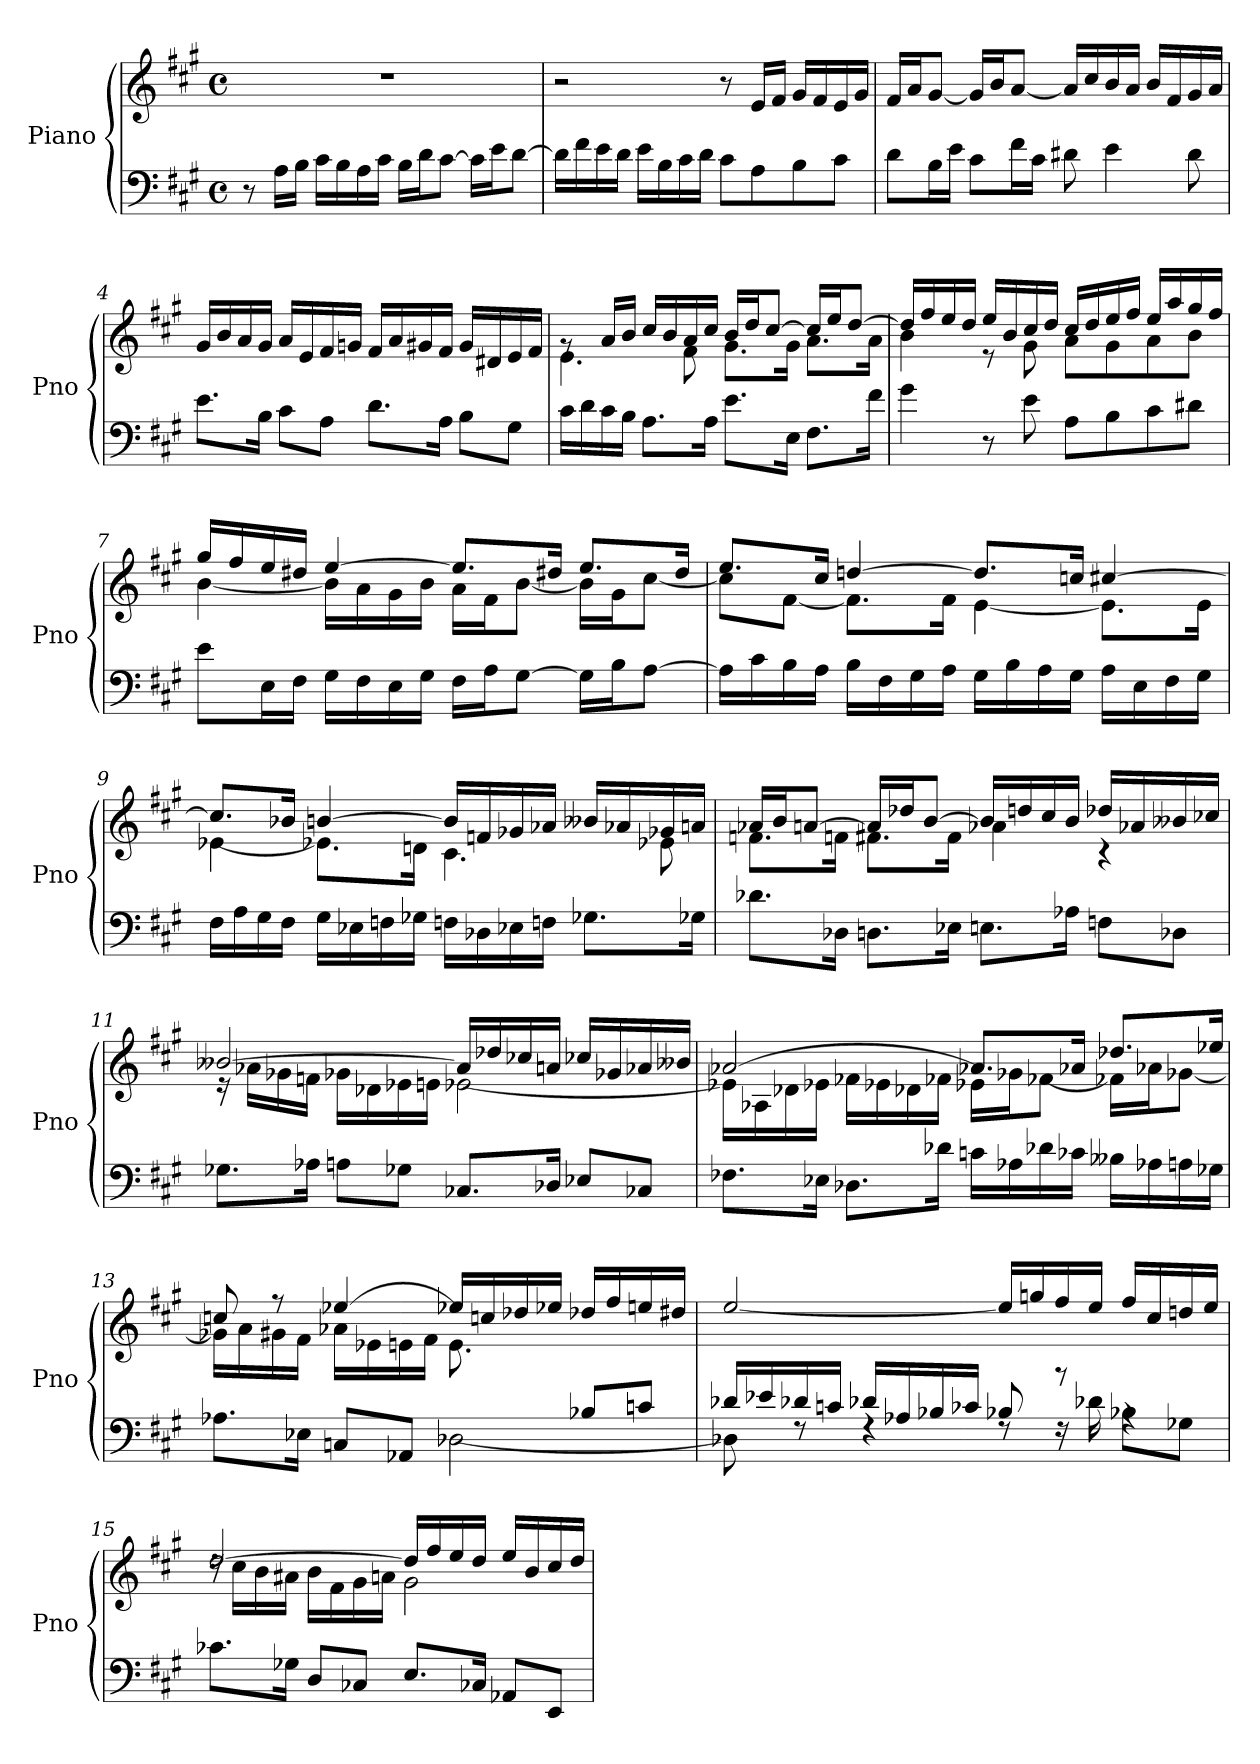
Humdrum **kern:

**kern	**kern
*part1	*part1
*staff2	*staff1
*I"Piano	*
*I'Pno	*
*clefF4	*clefG2
*k[f#c#g#]	*k[f#c#g#]
*M4/4	*M4/4
*met(c)	*met(c)
=1	=1
8r	1r
16A\LL	.
16B\JJ	.
16c#\LL	.
16B\	.
16A\	.
16c#\JJ	.
16B\LL	.
16d\J	.
[8c#\J	.
16c#\LL]	.
16e\J	.
[8d\J	.
=2	=2
16d\LL]	2r
16f#\	.
16e\	.
16d\JJ	.
16e\LL	.
16B\	.
16c#\	.
16d\JJ	.
8c#\L	8r
8A\	16e/LL
.	16f#/JJ
8B\	16g#/LL
.	16f#/
8c#\J	16e/
.	16g#/JJ
=3	=3
8d\L	16f#/LL
.	16a/J
16B\L	[8g#/J
16e\JJ	.
8c#\L	16g#/LL]
.	16b/J
16f#\L	[8a/J
16c#\JJ	.
8d#Xi\	16a/LL]
.	16cc#/
4e\	16b/
.	16a/JJ
.	16b/LL
.	16f#/
8d#i\	16g#/
.	16a/JJ
!!LO:LB:g=z
=4	=4
8.e\L	16g#/LL
.	16b/
.	16a/
16B\Jk	16g#/JJ
8c#\L	16a/LL
.	16e/
8A\J	16f#/
.	16gn/JJ
8.d\L	16f#/LL
.	16a/
.	16g#X/
16A\Jk	16f#/JJ
8B\L	16g#/LL
.	16d#X/
8G#\J	16e/
.	16f#/JJ
=5	=5
*	*^
16c#\LL	8rg	4.e\
16d\	.	.
16c#\	16a/LL	.
16B\JJ	16b/JJ	.
8.A\L	16cc#/LL	.
.	16b/	.
.	16a/	8f#\
16A\Jk	16cc#/JJ	.
8.e\L	16b/LL	8.g#\L
.	16dd/J	.
.	[8cc#/J	.
16E\Jk	.	16g#\Jk
8.F#\L	16cc#/LL]	8.a\L
.	16ee/J	.
.	[8dd/J	.
16f#\Jk	.	16a\Jk
=6	=6	=6
4g#\	16dd/LL]	4b\
.	16ff#/	.
.	16ee/	.
.	16dd/JJ	.
8r	16ee/LL	8r
.	16b/	.
8e\	16cc#/	8g#\
.	16dd/JJ	.
8A\L	16cc#/LL	8a\L
.	16dd/	.
8B\	16ee/	8g#\
.	16ff#/JJ	.
8c#\	16ee/LL	8a\
.	16aa/	.
8d#X\J	16gg#/	8b\J
.	16ff#/JJ	.
!!LO:LB:g=z	!!
=7	=7	=7
8e\L	16gg#/LL	[4b\
.	16ff#/	.
16E\L	16ee/	.
16F#\JJ	16dd#X/JJ	.
16G#\LL	[4ee/	16b\LL]
16F#\	.	16a\
16E\	.	16g#\
16G#\JJ	.	16b\JJ
16F#\LL	8.ee/L]	16a\LL
16A\J	.	16f#\J
[8G#\J	.	[8b\J
.	16dd#X/Jk	.
16G#\LL]	8.ee/L	16b\LL]
16B\J	.	16g#\J
[8A\J	.	[8cc#\J
.	16dd#i/Jk	.
=8	=8	=8
16A\LL]	8.ee/L	8cc#\L]
16c#\	.	.
16B\	.	[8f#\J
16A\JJ	16cc#/Jk	.
16B\LL	[4ddn/	8.f#\L]
16F#\	.	.
16G#\	.	.
16A\JJ	.	16f#\Jk
16G#\LL	8.dd/L]	[4e\
16B\	.	.
16A\	.	.
16G#\JJ	16ccnj/Jk	.
16A\LL	[4cc#/	8.e\L]
16E\	.	.
16F#\	.	.
16G#\JJ	.	16e\Jk
=9	=9	=9
16F#\LL	8.cc#/L]	[4e-Xj\
16A\	.	.
16G#i\	.	.
16F#\JJ	16b-Xj/Jk	.
16G#\LL	[4b/	8.e-Xj\L]
16E-Xj\	.	.
16Fnj\	.	.
16G-Xj\JJ	.	16dn\Jk
16Fnj\LL	16b/LL]	4.c#\
16D-Xj\	16fnj/	.
16E-Xj\	16g-XZ/	.
16Fnj\JJ	16a-Xj/JJ	.
8.G-Xj\L	16b--XZ/LL	.
.	16a-Xj/	.
.	16g-Xj/	8e-Xj\
16G-Xj\Jk	16a/JJ	.
!!LO:LB:g=z	!!
=10	=10	=10
8.d-Xj\L	16a-Xj/LL	8.fnj\L
.	16b/J	.
.	[8a/J	.
16D-Xj\Jk	.	16fnj\Jk
8.D\L	16a/LL]	8.f#\L
.	16dd-Xj/J	.
.	[8b/J	.
16E-Xj\Jk	.	16f#\Jk
8.En\L	16b/LL]	4a-Xj\
.	16dd/	.
.	16cc#i/	.
16A-Xj\Jk	16b/JJ	.
8Fnj\L	16dd-Xj/LL	4r
.	16a-Xj/	.
8D-Xj\J	16b--XZ/	.
.	16cc-Xj/JJ	.
=11	=11	=11
8.G-Xj\L	[2b--XZ/	16r
.	.	16a-Xj\LL
.	.	16g-Xj\
16A-Xj\Jk	.	16fnj\JJ
8A\L	.	16g-Xj\LL
.	.	16d-Xj\
8G-Xj\J	.	16e-Xj\
.	.	16en\JJ
8.C-Xj/L	16a/LL]	[2e-Xj\
.	16dd-Xj/	.
.	16cc-Xj/	.
16D-Xj/Jk	16a/JJ	.
8E-Xj/L	16cc-Xj/LL	.
.	16g-Xj/	.
8C-Xj/J	16a-Xj/	.
.	16b--XZ/JJ	.
=12	=12	=12
8.F-Xj\L	[2a-Xj/	16e-Xj\LL]
.	.	16A-Xj\
.	.	16d-Xj\
16E-Xj\Jk	.	16e-Xj\JJ
8.D-Xj\L	.	16f-Xj\LL
.	.	16e-Xj\
.	.	16d-Xj\
16d-Xj\Jk	.	16f-Xj\JJ
16cnj\LL	8.a-Xj/L]	16e-Xj\LL
16A-Xj\	.	16g-Xj\J
16d-Xj\	.	[8f-Xj\J
16c-Xj\JJ	16a-Xj/Jk	.
16B--XZ\LL	8.dd-Xj/L	16f-Xj\LL]
16A-Xj\	.	16a-Xj\J
16A\	.	[8g-Xj\J
16G-Xj\JJ	16ee-Xj/Jk	.
!!LO:LB:g=z	!!
=13	=13	=13
*^	*	*
2ryy	8.A-Xj\L	8ccnj/	16g-Xj\LL]
.	.	.	16a\
.	.	8r	16g#i\
.	16E-Xj\Jk	.	16f#\JJ
.	8Cnj/L	[4ee-Xj/	16a-Xj\LL
.	.	.	16e-Xj\
.	8AA-Xj/J	.	16e\
.	.	.	16f#\JJ
8.ryy	[2D-Xj\	16ee-Xj/LL]	8.e\L
.	.	16ccnj/	.
.	.	16dd-Xj/	.
16A-Xj/Jk	.	16ee-Xj/JJ	4ryy
8B-Xj/L	.	16dd-Xj/LL	.
.	.	16ff#/	.
8cnj/J	.	16ee/	.
.	.	16dd#i/JJ	16ryy
*	*	*v	*v
=14	=14	=14
16d-Xj/LL	8D-Xj\]	[2ee/
16e-Xj/	.	.
16d-Xj/	8rF	.
16cnj/JJ	.	.
16d-Xj/LL	4rF	.
16A-Xj/	.	.
16B-Xj/	.	.
16c-Xj/JJ	.	.
8B-Xj/	8rF	16ee/LL]
.	.	16ggn/
8r	16rF	16ff#/
.	16d-Xj\	16ee/JJ
4rA	8B-Xj\L	16ff#/LL
.	.	16cc#/
.	8G-Xj\J	16ddn/
.	.	16ee/JJ
*v	*v	*
!!LO:PB:g=z
=15	=15
*	*^
8.c-Xj\L	[2dd/	16rdd
.	.	16cc#\LL
.	.	16b\
16G-Xj\Jk	.	16a#Xi\JJ
8D/L	.	16b\LL
.	.	16f#\
8C-Xj/J	.	16g#\
.	.	16an\JJ
8.E/L	16dd/LL]	2g#\
.	16ff#/	.
.	16ee/	.
16C-Xj/Jk	16dd/JJ	.
8AA-Xj/L	16ee/LL	.
.	16b/	.
8EE/J	16cc#/	.
.	16dd/JJ	.
*	*v	*v
=	=
*-	*-
